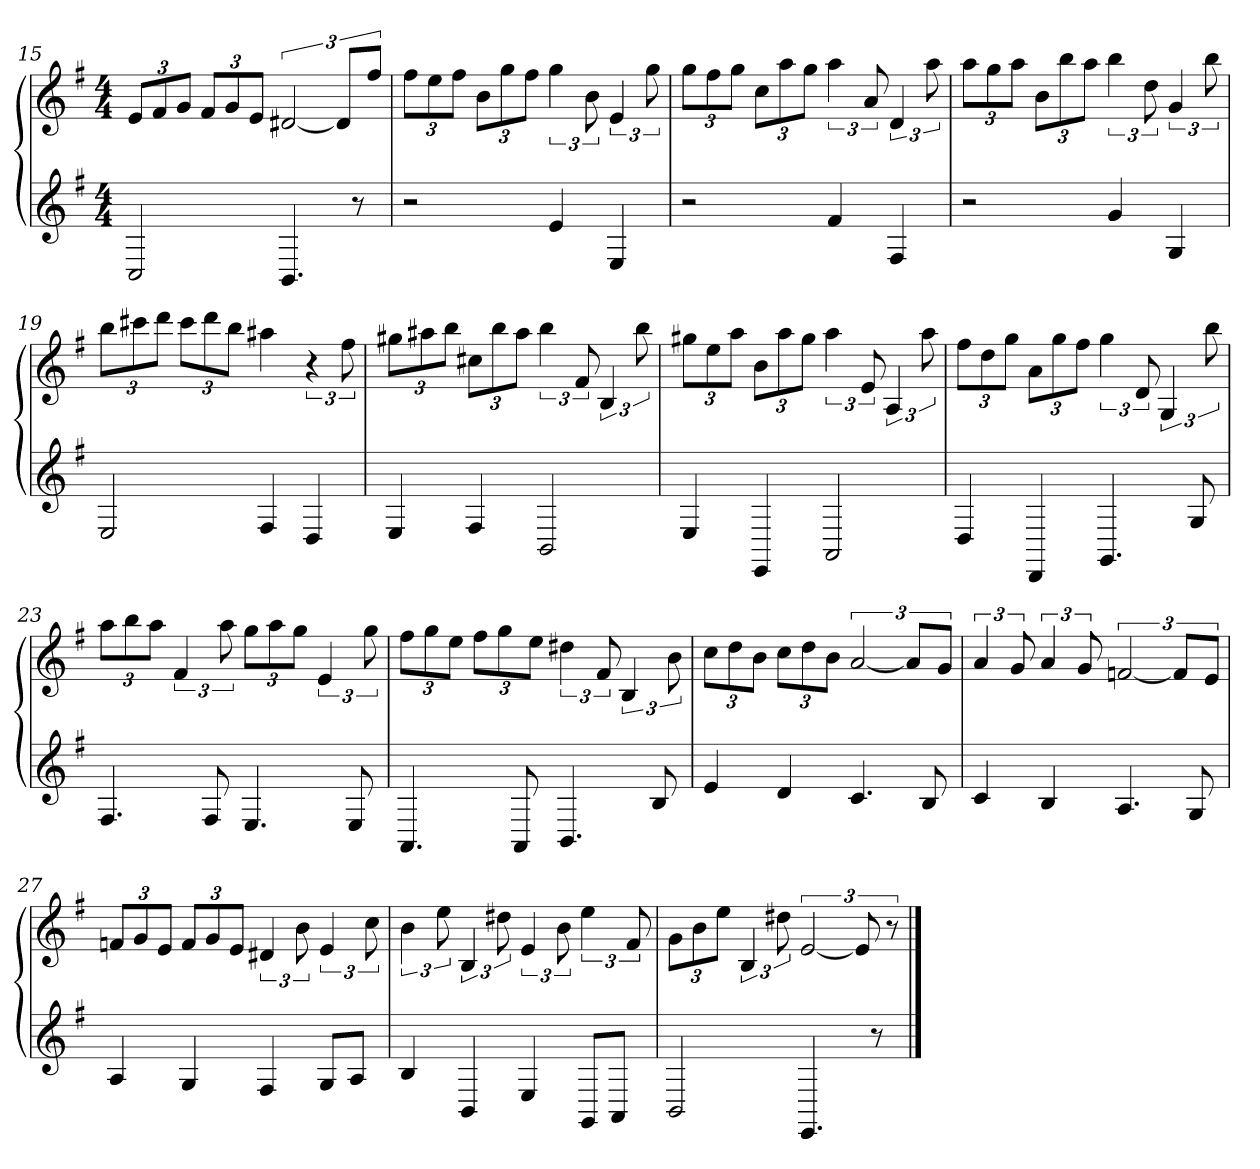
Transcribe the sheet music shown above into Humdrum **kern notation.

**kern	**kern
*part1	*part1
*staff2	*staff1
*k[f#]	*k[f#]
*e:	*e:
*M4/4	*M4/4
=15	=15
2C	12eL
.	12f#
.	12gJ
.	12f#L
.	12g
.	12eJ
4.BB	[3d#X
.	12d#L]
8r	.
.	12ff#J
=16	=16
2r	12ff#L
.	12ee
.	12ff#J
.	12bL
.	12gg
.	12ff#J
4e	6gg
.	12b
4E	6e
.	12gg
=17	=17
2r	12ggL
.	12ff#
.	12ggJ
.	12ccL
.	12aa
.	12ggJ
4f#	6aa
.	12a
4F#	6d
.	12aa
=18	=18
2r	12aaL
.	12gg
.	12aaJ
.	12bL
.	12bb
.	12aaJ
4g	6bb
.	12dd
4G	6g
.	12bb
=19	=19
2E	12bbL
.	12ccc#X
.	12dddJ
.	12ccc#L
.	12ddd
.	12bbJ
4F#	4aa#X
4D	6r
.	12ff#
=20	=20
4E	12gg#XL
.	12aa#X
.	12bbJ
4F#	12cc#XL
.	12bb
.	12aa#J
2BB	6bb
.	12f#
.	6B
.	12bb
=21	=21
4E	12gg#XL
.	12ee
.	12aaJ
4EE	12bL
.	12aa
.	12gg#J
2AA	6aa
.	12e
.	6A
.	12aa
=22	=22
4D	12ff#L
.	12dd
.	12ggJ
4DD	12aL
.	12gg
.	12ff#J
4.GG	6gg
.	12d
.	6G
8G	.
.	12bb
=23	=23
4.F#	12aaL
.	12bb
.	12aaJ
.	6f#
8F#	.
.	12aa
4.E	12ggL
.	12aa
.	12ggJ
.	6e
8E	.
.	12gg
=24	=24
4.AA	12ff#L
.	12gg
.	12eeJ
.	12ff#L
.	12gg
8AA	.
.	12eeJ
4.BB	6dd#X
.	12f#
.	6B
8B	.
.	12b
=25	=25
4e	12ccL
.	12dd
.	12bJ
4d	12ccL
.	12dd
.	12bJ
4.c	[3a
.	12aL]
8B	.
.	12gJ
=26	=26
4c	6a
.	12g
4B	6a
.	12g
4.A	[3fn
.	12fL]
8G	.
.	12eJ
=27	=27
4A	12fnL
.	12g
.	12eJ
4G	12fL
.	12g
.	12eJ
4F#	6d#X
.	12b
8GL	6e
8AJ	.
.	12cc
=28	=28
4B	6b
.	12ee
4BB	6B
.	12dd#X
4E	6e
.	12b
8GGL	6ee
8AAJ	.
.	12f#
=29	=29
2BB	12gL
.	12b
.	12eeJ
.	6B
.	12dd#X
4.EE	[3e
.	12e]
8r	.
.	12r
==	==
*-	*-
